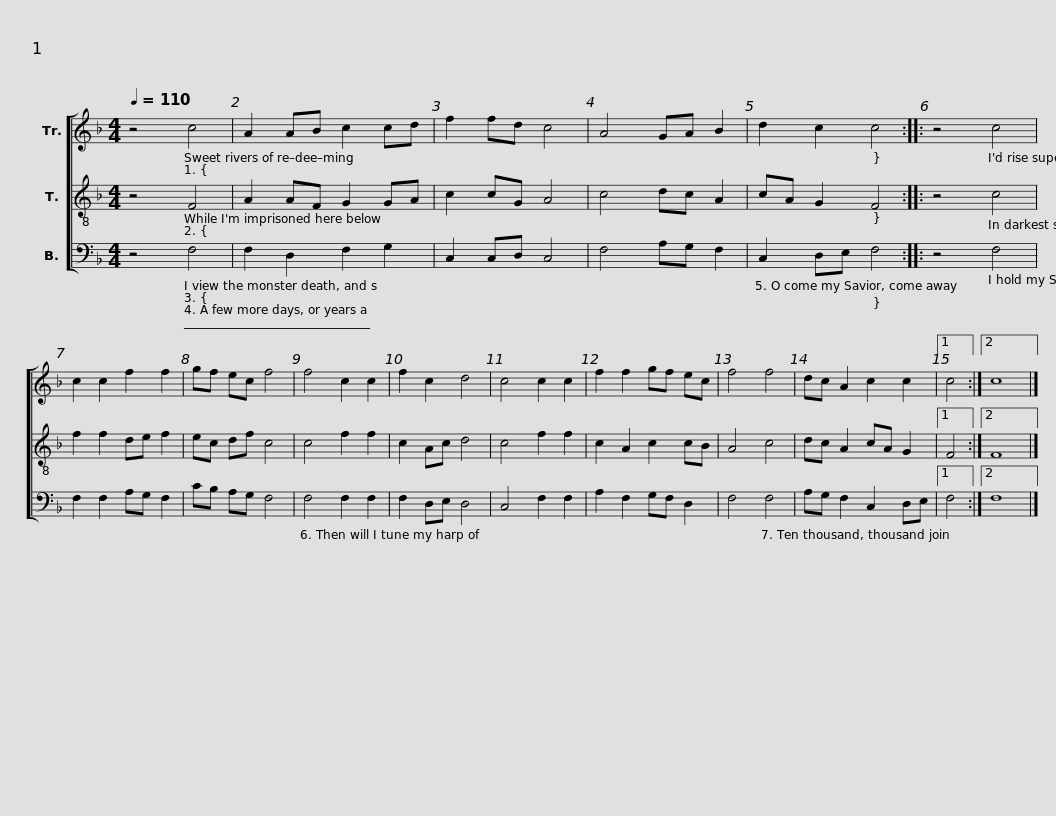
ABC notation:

X:1
%%score [ 1 2 3 ]
L:1/8
Q:1/4=110
M:4/4
I:linebreak $
K:F
V:1 treble
V:2 treble-8
V:3 bass
V:1
 z4 c4 | A2 AB c2 cd | f2 fd c4 | A4 GA B2 | d2 c2 c4 :: %5
 z4 c4 | c2 c2 f2 f2 | gf ec f4 | f4 c2 c2 | f2 c2 d4 | %10
 c4 c2 c2 | f2 f2 gf ec | f4 f4 | dc A2 c2 c2 |1 c4 :|2$ %15
 c8 |] %16
V:2
 z4 F4 | A2 AF G2 GA | c2 cG A4 | c4 dc A2 | cA G2 F4 :: %5
 z4 c4 | f2 f2 de f2 | ec df c4 | c4 f2 f2 | c2 Ac d4 | %10
 c4 f2 f2 | c2 A2 c2 cB | A4 c4 | dc A2 cA G2 |1 F4 :|2$ %15
 F8 |] %16
V:3
 z4 F,4 | F,2 D,2 F,2 G,2 | C,2 C,D, C,4 | F,4 A,G, F,2 | C,2 D,E, F,4 :: %5
 z4 F,4 | F,2 F,2 A,G, F,2 | CB, A,G, F,4 | F,4 F,2 F,2 | F,2 D,E, D,4 | %10
 C,4 F,2 F,2 | A,2 F,2 G,F, D,2 | F,4 F,4 | A,G, F,2 C,2 D,E, |1 F,4 :|2$ %15
 F,8 |] %16
